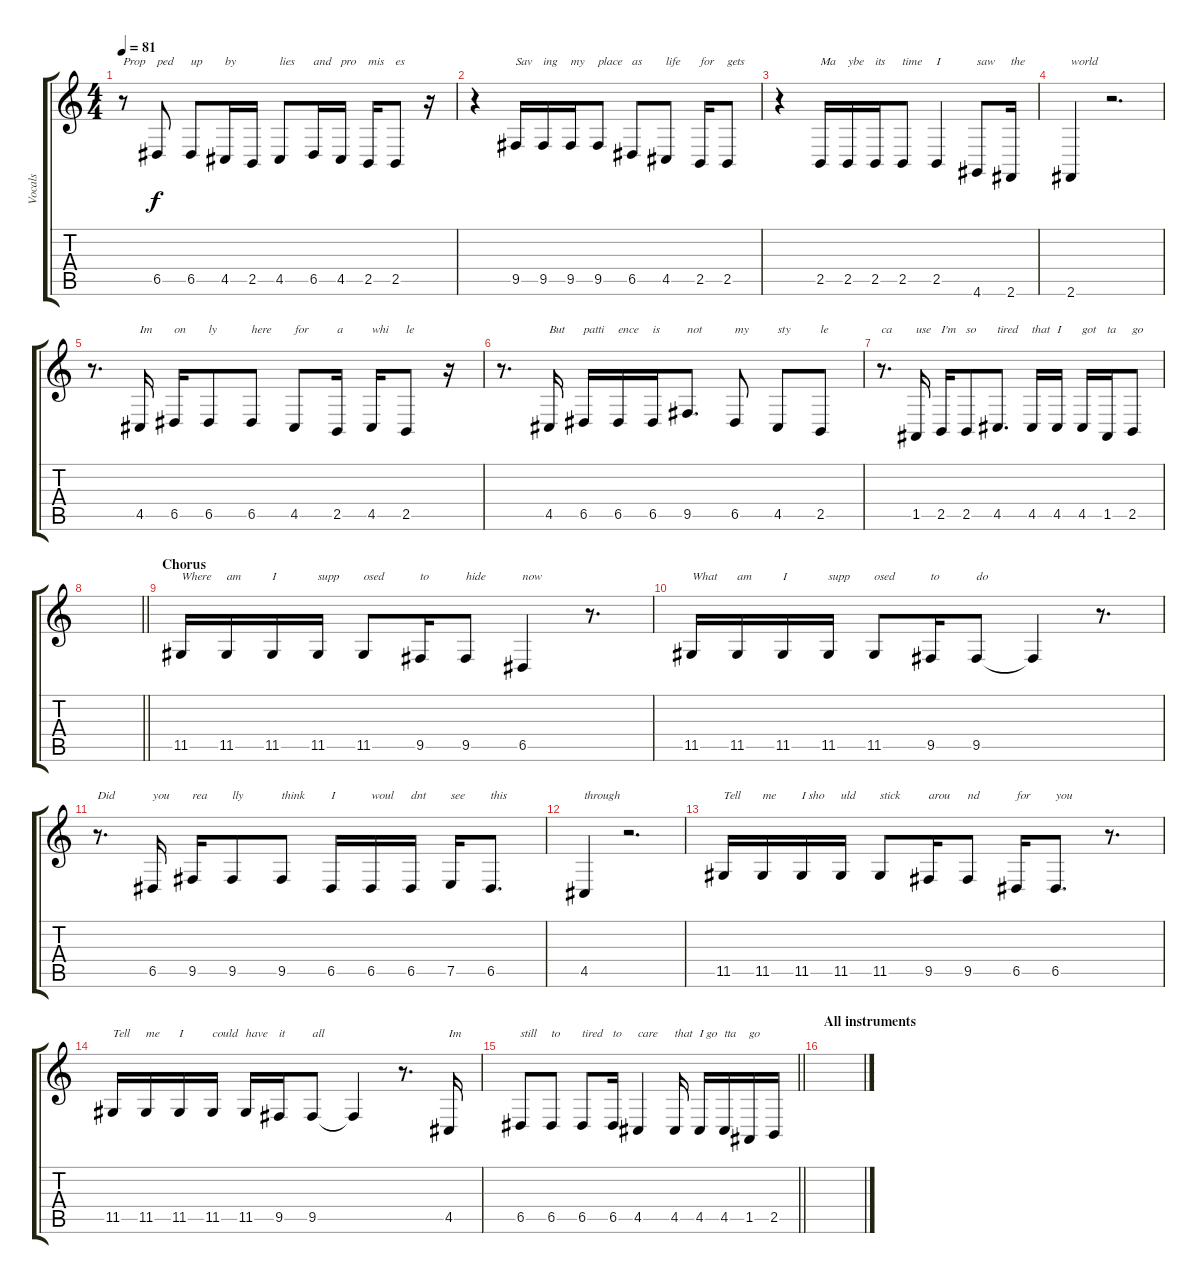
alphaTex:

\track ("Vocals" "Vocals") {instrument stringensemble1}
\staff {score tabs}
\tuning (E4 B3 G3 D3 A2 E2) {hide}
\ts (4 4)
\tempo 81
\clef g2
\ks c
r.8{txt "Prop" dy f} 6.5.8{txt "ped"} 6.5.8{txt "up"} 4.5.16{txt "by"} 2.5.16 4.5.8{txt "lies"} 6.5.16{txt "and"} 4.5.16{txt "pro"} 2.5.16{txt "mis"} 2.5.8{txt "es"} r.16 |
r.4 9.5.16{txt "Sav"} 9.5.16{txt "ing"} 9.5.16{txt "my"} 9.5.8{txt "place"} 6.5.8{txt "as"} 4.5.8{txt "life"} 2.5.16{txt "for"} 2.5.8{txt "gets"} |
r.4 2.5.16{txt "Ma"} 2.5.16{txt "ybe"} 2.5.16{txt "its"} 2.5.8{txt "time"} 2.5.4{txt "I"} 4.6.8{txt "saw"} 2.6.16{txt "the"} |
2.6.4{txt "world"} r.2{d} |
r.8{d} 4.5.16{txt "Im"} 6.5.16{txt "on"} 6.5.8{txt "ly"} 6.5.8{txt "here"} 4.5.8{txt "for"} 2.5.16{txt "a"} 4.5.16{txt "whi"} 2.5.8{txt "le"} r.16 |
r.8{d} 4.5.16{txt "But"} 6.5.16{txt "patti"} 6.5.16{txt "ence"} 6.5.16{txt "is"} 9.5.8{d txt "not"} 6.5.8{txt "my"} 4.5.8{txt "sty"} 2.5.8{txt "le"} |
r.8{d txt "ca"} 1.5.16{txt "use"} 2.5.16{txt "I'm"} 2.5.8{txt "so"} 4.5.8{d txt "tired"} 4.5.16{txt "that"} 4.5.16{txt "I"} 4.5.16{txt "got"} 1.5.16{txt "ta"} 2.5.8{txt "go"} |
\barLineRight lightlight
|
\section ("" "Chorus")
11.5.16{txt "Where"} 11.5.16{txt "am"} 11.5.16{txt "I"} 11.5.16{txt "supp"} 11.5.8{txt "osed"} 9.5.16{txt "to"} 9.5.8{txt "hide"} 6.5.4{txt "now"} r.8{d} |
11.5.16{txt "What"} 11.5.16{txt "am"} 11.5.16{txt "I"} 11.5.16{txt "supp"} 11.5.8{txt "osed"} 9.5.16{txt "to"} 9.5.8{txt "do"} 9.5{t}.4 r.8{d} |
r.8{d txt "Did"} 6.5.16{txt "you"} 9.5.16{txt "rea"} 9.5.8{txt "lly"} 9.5.8{txt "think"} 6.5.16{txt "I"} 6.5.16{txt "woul"} 6.5.16{txt "dnt"} 7.5.16{txt "see"} 6.5.8{d txt "this"} |
4.5.4{txt "through"} r.2{d} |
11.5.16{txt "Tell"} 11.5.16{txt "me"} 11.5.16{txt "I sho"} 11.5.16{txt "uld"} 11.5.8{txt "stick"} 9.5.16{txt "arou"} 9.5.8{txt "nd"} 6.5.16{txt "for"} 6.5.8{d txt "you"} r.8{d} |
11.5.16{txt "Tell"} 11.5.16{txt "me"} 11.5.16{txt "I"} 11.5.16{txt "could"} 11.5.16{txt "have"} 9.5.16{txt "it"} 9.5.8{txt "all"} 9.5{t}.4 r.8{d} 4.5.16{txt "Im"} |
\barLineRight lightlight
6.5.8{txt "still"} 6.5.8{txt "to"} 6.5.8{txt "tired"} 6.5.16{txt "to"} 4.5.4{txt "care"} 4.5.16{txt "that"} 4.5.16{txt "I go"} 4.5.16{txt "tta"} 1.5.16{txt "go"} 2.5.16 |
\section ("" "All instruments")
